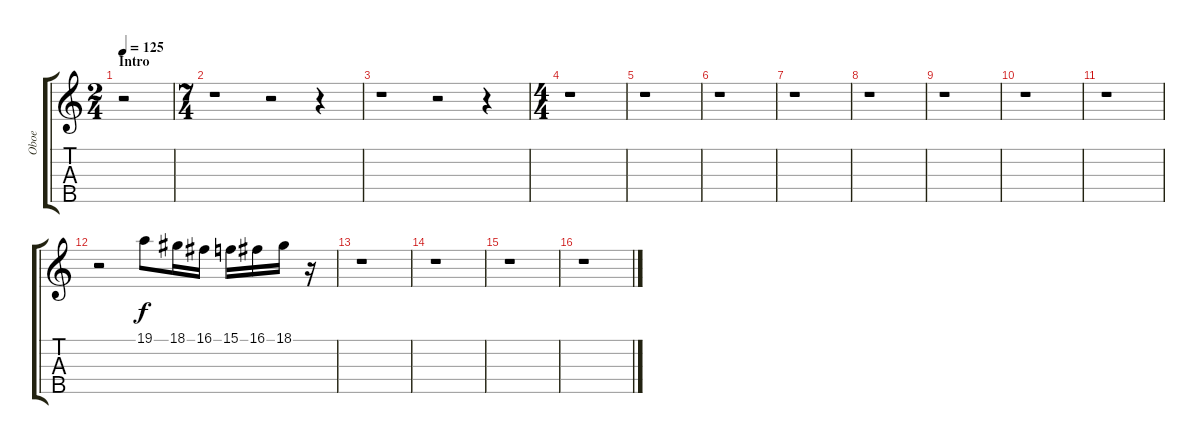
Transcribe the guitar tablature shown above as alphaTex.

\track ("Oboe" "Oboe") {instrument oboe}
\staff {score tabs}
\tuning (D4 A3 F3 C3 G2) {hide}
\ts (2 4)
\section ("" "Intro")
\tempo 125
\clef g2
\ks c
r.2{dy f instrument oboe} |
\ts (7 4)
r.1 r.2 r.4 |
r.1 r.2 r.4 |
\ts (4 4)
r.1 |
r.1 |
r.1 |
r.1 |
r.1 |
r.1 |
r.1 |
r.1 |
r.2 19.1.8 18.1.16 16.1.16 15.1.16 16.1.16 18.1.16 r.16 |
r.1 |
r.1 |
r.1 |
r.1
